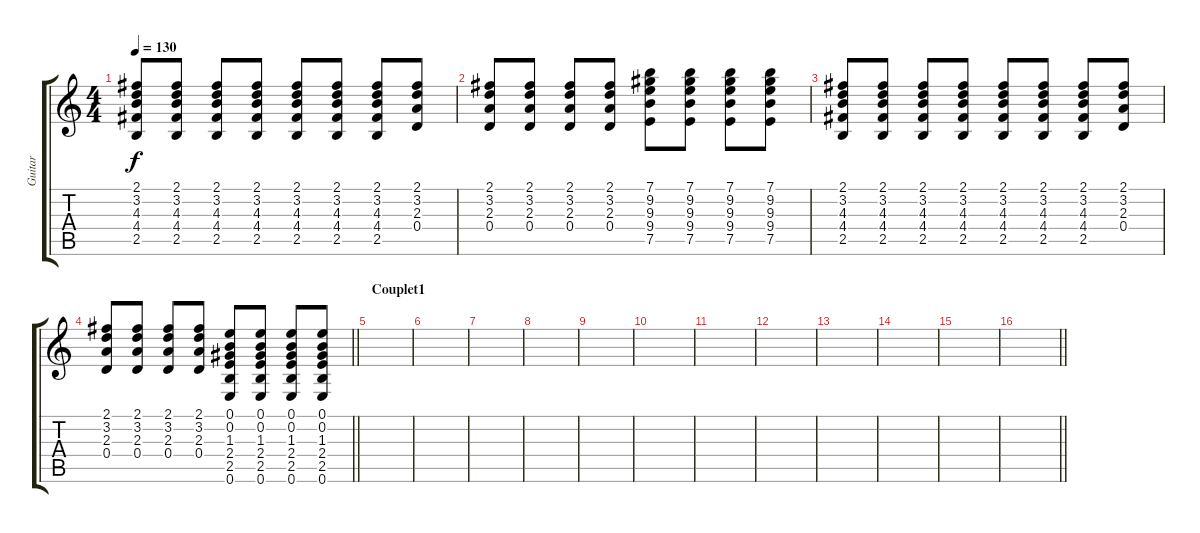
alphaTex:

\track ("Guitar" "Guitar") {instrument distortionguitar}
\staff {score tabs}
\tuning (E4 B3 G3 D3 A2 E2) {hide}
\ts (4 4)
\tempo 130
\clef g2
\ks c
(2.1 3.2 4.3 4.4 2.5).8{dy f} (2.1 3.2 4.3 4.4 2.5).8 (2.1 3.2 4.3 4.4 2.5).8 (2.1 3.2 4.3 4.4 2.5).8 (2.1 3.2 4.3 4.4 2.5).8 (2.1 3.2 4.3 4.4 2.5).8 (2.1 3.2 4.3 4.4 2.5).8 (2.1 3.2 2.3 0.4).8 |
(2.1 3.2 2.3 0.4).8 (2.1 3.2 2.3 0.4).8 (2.1 3.2 2.3 0.4).8 (2.1 3.2 2.3 0.4).8 (7.1 9.2 9.3 9.4 7.5).8 (7.1 9.2 9.3 9.4 7.5).8 (7.1 9.2 9.3 9.4 7.5).8 (7.1 9.2 9.3 9.4 7.5).8 |
(2.1 3.2 4.3 4.4 2.5).8 (2.1 3.2 4.3 4.4 2.5).8 (2.1 3.2 4.3 4.4 2.5).8 (2.1 3.2 4.3 4.4 2.5).8 (2.1 3.2 4.3 4.4 2.5).8 (2.1 3.2 4.3 4.4 2.5).8 (2.1 3.2 4.3 4.4 2.5).8 (2.1 3.2 2.3 0.4).8 |
\barLineRight lightlight
(2.1 3.2 2.3 0.4).8 (2.1 3.2 2.3 0.4).8 (2.1 3.2 2.3 0.4).8 (2.1 3.2 2.3 0.4).8 (0.1 0.2 1.3 2.4 2.5 0.6).8 (0.1 0.2 1.3 2.4 2.5 0.6).8 (0.1 0.2 1.3 2.4 2.5 0.6).8 (0.1 0.2 1.3 2.4 2.5 0.6).8 |
\section ("" "Couplet1")
|
|
|
|
|
|
|
|
|
|
|
\barLineRight lightlight
